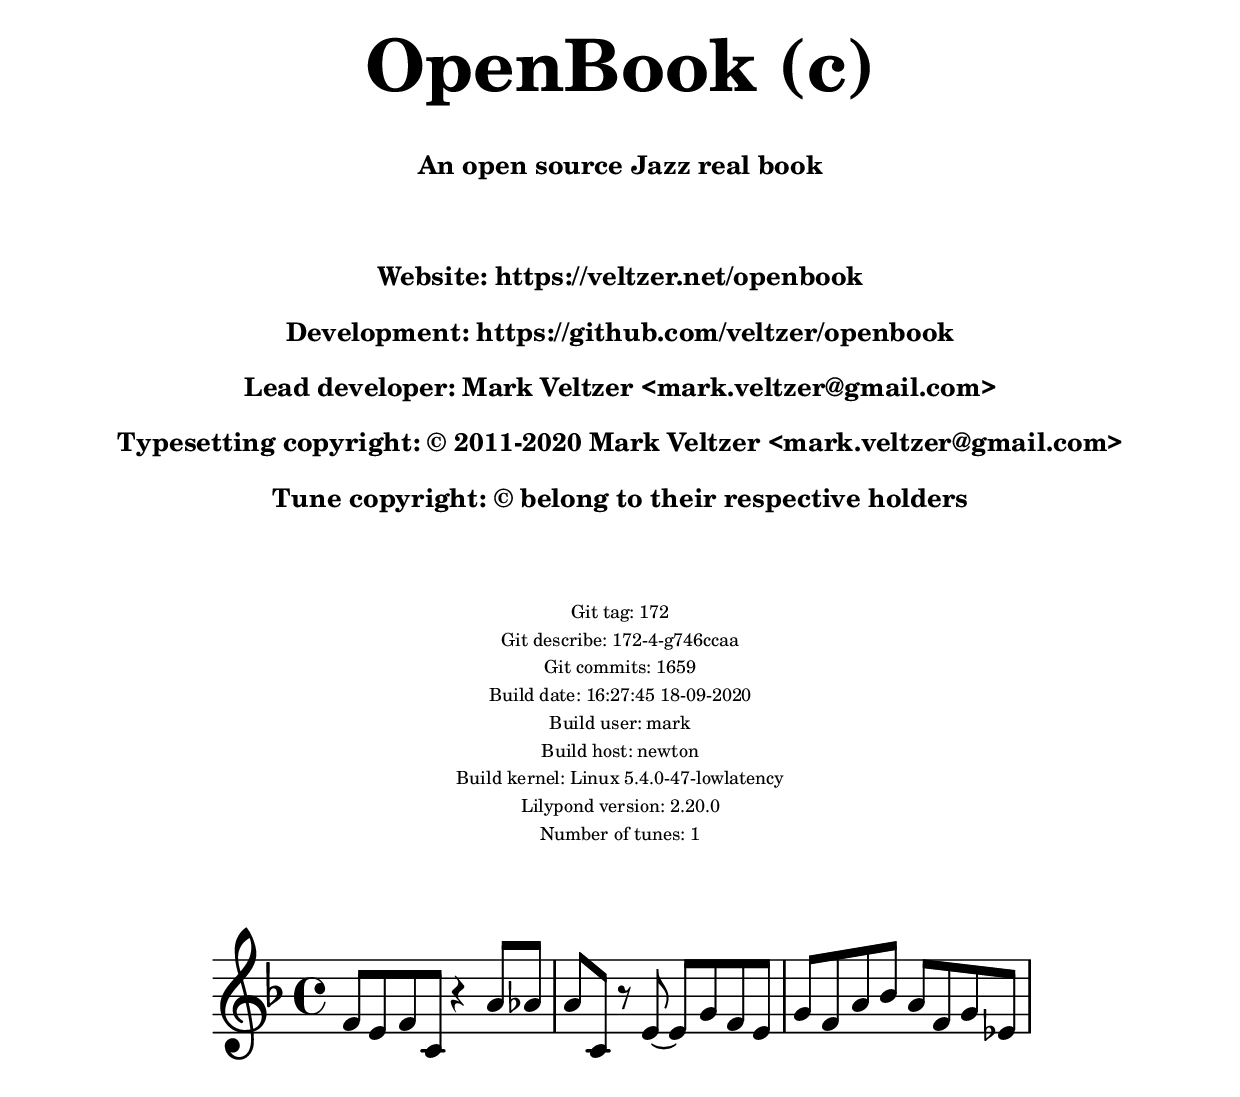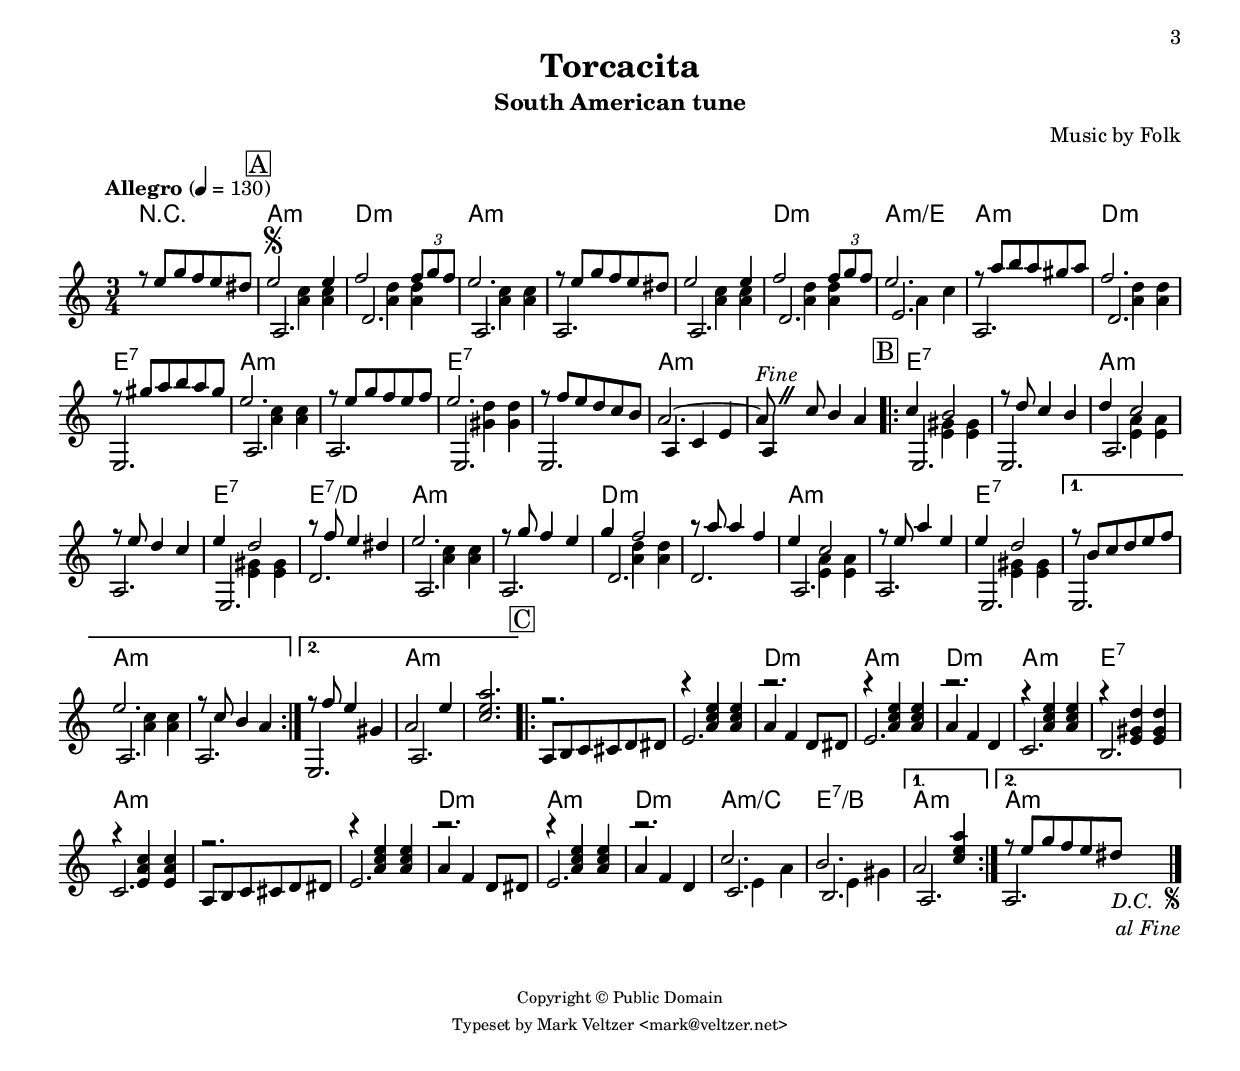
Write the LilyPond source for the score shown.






% lets emit the definitions

% end verbatim - this comment is a hack to prevent texinfo.tex
% from choking on non-European UTF-8 subsets

% this version tag will keep me compiling only on this version of lilypond.
%=====================================================================

\version "2.20.0"

% lets define a variable to hold the formatted build date (man 3 strftime):
%date=#(strftime "%T %d-%m-%Y" (localtime (current-time)))
%lilypond_version=#(lilypond-version)

% setting instruments for midi generation (bah - this doesn't work...)
%=====================================================================
%\set ChordNames.midiInstrument = #"acoustic grand"
%\set Staff.midiInstrument = #"flute"
%\set PianoStaff.instrumentName = #"acoustic grand"
% do not show chords unless they change...
%\set chordChanges = ##t

% number of staffs per page (this does not work because of my breaks)
%\paper {
%	system-count = #7
%}

\paper {
%% reduce spaces between systems and the bottom (taken from the lilypond
%% documentation and found the relevant variable)
%% the result of this is that I can fit 8 single staffs in one page
%% which is ideal for Jazz (think 32 bar divided into 8 lines of 4 bars each...).
%% I should really only apply this thing for Jazz tunes but that is a TODO item.
%% default is 4\mm - 3 already causes 8 staffs to take 2 pages
	between-system-padding = 2\mm
%% default is 20\mm
%% between-system-space = 16\mm
%% ragged-last-bottom = ##f
%% ragged-bottom = ##f

%% make lilypond increase the distance of the footer from the bottom of the page
%% it seems that if you don't do something like this you're going to have
%% a real problem seeing the footer in postscript printing....
%%bottom-margin = 2.5\cm

%% from /usr/share/lilypond/2.12.3/ly/titling-init.ly
%% to stop lilypond from printing footers...
	oddFooterMarkup = \markup {}

%% prevent lilypond from printing the headers...

	scoreTitleMarkup = \markup {}
	bookTitleMarkup = \markup {}
}
\layout {
%% don't have the first line indented
	indent = 0.0 \cm
%% don't know what this is (taken from Laurent Martelli...)
%%textheight = 1.5\cm

	\context {
		\Score
	%% change the size of the text fonts
	%%\override LyricText #'font-family = #'typewriter
		\override LyricText #'font-size = #'-2

	%% set the style of the chords to Jazz - I don't see this making any effect
		\override ChordName #'style = #'jazz
	%%\override ChordName #'word-space = #2

	%% set the chord size and font
	%%\override ChordName #'font-series = #'bold
	%%\override ChordName #'font-family = #'roman
	%%\override ChordName #'font-size = #-1

	%% don't show bar numbers (for jazz it makes it too cluttery)
		\remove "Bar_number_engraver"
	}
}
% reduce the font size (taken from the lilypond info documentation, default is 20)
#(set-global-staff-size 17.82)

% There is no need to set the paper size to a4 since it is the default.
% make lilypond use paper of size a4 (Is this the default ?!?)
%#(set-default-paper-size "a4")
%)

% Don't have textedit:// links for every note in the pdf file.
% This reduces the size of the pdf by a lot
\pointAndClickOff

% chord related matters
myChordDefinitions={
	<c ees ges bes des' fes' aes'>-\markup \super {7alt}
	<c e g bes f'>-\markup \super {7sus}
	<c e g bes d f'>-\markup \super {9sus}
	<c e g f'>-\markup \super {sus}
	<c ees ges bes>-\markup { "m" \super { "7 " \flat "5" } }
	<c ees ges beses>-\markup { "dim" \super { "7" } }
	<c ees ges>-\markup { "dim" }
%%<c e g b>-\markup { "maj7" }
	<c e gis bes d'>-\markup { \super { "9 " \sharp "5" } }
	<c e g bes d' a'>-\markup \super {13}
	<c e g bes d' fis'>-\markup { \super { "9 " \sharp "11" } }
}
myChordExceptions=#(append
	(sequential-music-to-chord-exceptions myChordDefinitions #t)
	ignatzekExceptions
)

% some macros to be reused all over
% =====================================================================
myBreak=\break
% do line breaks really matter?
myEndLine=\break
%myEndLine={}
myEndLineVoltaNotLast={}
myEndLineVoltaLast=\break
myEndLineVolta=\break
partBar=\bar "||"
endBar=\bar "|."
startBar=\bar ".|"
startRepeat=\bar "|:"
endRepeat=\bar ":|"
startTune={}
endTune=\bar "|."
myFakeEndLine={}
mySegno=\mark \markup { \musicglyph #"scripts.segno" }
myCoda=\mark \markup { \musicglyph #"scripts.coda" }

% some functions to be reused all over
% =====================================================================
% A wrapper for section markers that allows us to control their formatting

% You can have a circle instead of a box using:
% \mark \markup { \circle #mark }
myMark =
#(define-music-function
	(parser location mark)
	(markup?)
	#{
	\mark \markup { \box #mark }
	#})
myWordMark =
#(define-music-function
	(parser location mark)
	(markup?)
	#{
	\mark \markup { \box #mark }
	#})
% grace that does appoggiatura
%\grace $notes
myGrace = #(define-music-function (parser location notes) (ly:music?) #{ \appoggiatura $notes #})
% grace that does nothing
%myGrace = #(define-music-function (parser location notes) (ly:music?) #{ #})

% this is a macro that * really * breaks lines. You don't really need this since a regular \break will work
% AS LONG AS you have the '\remove Bar_engraver' enabled...
hardBreak={ \bar "" \break }
% a macro to make vertical space
verticalSpace=\markup { \null }

% macros to help in parenthesizing chords
% see the playground area for openbook and http://lilypond.1069038.n5.nabble.com/Parenthesizing-chord-names-td44370.html
#(define (left-parenthesis-ignatzek-chord-names in-pitches bass inversion context) (markup #:line ("(" (ignatzek-chord-names in-pitches bass inversion context))))
#(define (right-parenthesis-ignatzek-chord-names in-pitches bass inversion context) (markup #:line ((ignatzek-chord-names in-pitches bass inversion context) ")")))
#(define (parenthesis-ignatzek-chord-names in-pitches bass inversion context) (markup #:line ("(" (ignatzek-chord-names in-pitches bass inversion context) ")")))
LPC = { \once \set chordNameFunction = #left-parenthesis-ignatzek-chord-names }
RPC = { \once \set chordNameFunction = #right-parenthesis-ignatzek-chord-names }
OPC = { \once \set chordNameFunction = #parenthesis-ignatzek-chord-names }

% some macros for marking parts of jazz tunes
% =====================================================================
startSong={}
% If we want endings of parts to be denoted by anything we need
% to find a smarter function that this since this will tend
% to make other things disapper (repeat markings etc)
%endSong=\bar "|."
endSong={}
startPart={}
% If we want endings of parts to be denoted by anything we need
% to find a smarter function that this since this will tend
% to make other things disapper (repeat markings etc)
% endPart=\bar "||"
endPart={}
startChords={
%% this causes chords that do not change to disappear...
	\set chordChanges = ##t
%% use my own chord exceptions
	\set chordNameExceptions = #myChordExceptions
}
endChords={}


% lets always include guitar definitions
\include "predefined-guitar-fretboards.ly"

% book header
%\book {
%% this is the title page
	\bookpart {
		\markup {
			\column {
				\null
				\null
				\null
				\null
				\null
				\null
				\null
				\null
				\null
				\null
				\fill-line { \fontsize #11 \bold "OpenBook (c)"}
				\null
				\null
				\fill-line { \larger \larger \bold "An open source Jazz real book" }
				\null
				\null
				\null
				\fill-line {
					\huge \bold \concat {
						"Website: "
						\with-url #"https://veltzer.net/openbook" https://veltzer.net/openbook
					}
				}
				\null
				\fill-line {
					\huge \bold \concat {
						"Development: "
						\with-url #"https://github.com/veltzer/openbook" https://github.com/veltzer/openbook
					}
				}
				\null
				\fill-line {
					\huge \bold \concat {
						"Lead developer: Mark Veltzer "
						"<" \with-url #"mailto:mark.veltzer@gmail.com" mark.veltzer@gmail.com ">"
					}
				}
				\null
				\fill-line {
					\huge \bold \concat {
						"Typesetting copyright: © 2011-"
						2020
						" Mark Veltzer "
						"<" \with-url #"mailto:mark.veltzer@gmail.com" mark.veltzer@gmail.com ">"
					}
				}
				\null
				\fill-line { \huge \bold "Tune copyright: © belong to their respective holders" }
				\null
				\null
				\null
				\fill-line { \small "Git tag: 172" }
				\fill-line { \small "Git describe: 172-4-g746ccaa" }
				\fill-line { \small "Git commits: 1659" }
				\fill-line { \small "Build date: 16:27:45 18-09-2020" }
				\fill-line { \small "Build user: mark" }
				\fill-line { \small "Build host: newton" }
				\fill-line { \small "Build kernel: Linux 5.4.0-47-lowlatency" }
				\fill-line { \small "Lilypond version: 2.20.0" }
				\fill-line { \small "Number of tunes: 1" }
				\null
				\null
				\null
			}
		}
		\score {
			<<
				\new Staff="Melody" {
					\new Voice="Voice"
					\relative c' {
						\time 4/4
						\key f \major
						\set fontSize = #-3
						f8 e f c r4 a'8 aes | a c, r e~ e g f e | g f a bes a f g ees
					}
				}
			>>
			\layout {
				#(layout-set-staff-size 35)
				indent = 2.6\cm
			}
		}
	}

\markuplist \table-of-contents
\pageBreak

% from here everything needs to go into a loop

% include anything the user wants before the bookpart starts



PartChords=\chordmode {
	\startSong
	\startChords

%% there is no need to worry about which instrument plays the chords
%% since they will not be heard...

	r2. |

	a:m | d:m | a2.*2:m | \myFakeEndLine
	a2.:m | d:m | a:m/e | a:m | \myFakeEndLine
	d:m | e:7 | a2.*2:m | \myFakeEndLine
	e:7 | a:m | \myFakeEndLine

	\repeat volta 2 {
		e2.*2:7 | a:m | \myFakeEndLine
		e2.:7 | e:7/d | a2.*2:m | \myFakeEndLine
		d:m | a:m | \myFakeEndLine
		e2.:7 |
	} \alternative {
		{ e2.:7 | a2.*2:m | }
		{ e2.:7 | a2.*2:m | }
	} \myFakeEndLine

	\repeat volta 2 {
		a2.*2:m | d2.:m | a:m | \myFakeEndLine
		d:m | a:m | e:7 | a:m | \myFakeEndLine
		a2.*2:m | d2.:m | a:m | \myFakeEndLine
		d:m | a:m/c | e:7/b |
	} \alternative {
		{ a:m | }
		{ a:m | }
	} \myFakeEndLine

	\endChords
	\endSong
}

PartHighVoice=\relative c' {

	\tempo "Allegro" 4 = 130
	\time 3/4
	\key c \major

%% this is to let lily know that this is voice one
	\voiceOne

	r8 e' g f e dis |

	\myMark "A"
	e2\segno e4 | f2 \tuplet 3/2 {f8 g f} | e2. | r8 e g f e dis | \myFakeEndLine
	e2 e4 | f2 \tuplet 3/2 {f8 g f} | e2. | r8 a b a gis a | \myFakeEndLine
	f2. | r8 gis a b a gis | e2. | r8 e g f e f | \myFakeEndLine
	e2. | r8 f e d c b | a2. ~ | a8-\markup { \italic "Fine" }
	\override BreathingSign.text = \markup {
		\musicglyph #"scripts.caesura.straight"
	}
	\breathe
	c b4 a | \myFakeEndLine

	\myMark "B"
	\repeat volta 2 {
		c4 b2 | r8 d c4 b | d c2 | r8 e d4 c | \myFakeEndLine
		e d2 | r8 f e4 dis | e2. | r8 g f4 e | \myFakeEndLine
		g f2 | r8 a a4 f | e c2 | r8 e a4 e | \myFakeEndLine
		e d2 |
	} \alternative {
		{ r8 b c d e f | e2. | r8 c b4 a | }
		{ r8 f' e4 gis, | a2 e'4 | <c e a>2. | }
	} \myFakeEndLine

	\myMark "C"
	\repeat volta 2 {
		r2. | r4 <a c e> <a c e> | r2. | r4 <a c e> <a c e> | \myFakeEndLine
		r2. | r4 <a c e> <a c e> | r4 <e gis d'> <e gis d'> | r4 <e a c> <e a c> | \myFakeEndLine
		r2. | r4 <a c e> <a c e> | r2. | r4 <a c e> <a c e> | \myFakeEndLine
		r2. | c | b |
	} \alternative {
		{ a2 <c e a>4 | }
		{ r8 e g f e dis_\markup {
			\center-column {
				\line
				{ \italic "D.C. "
				\tiny \raise #1
				\musicglyph #"scripts.segno"
				}
				\italic " al Fine"
			}
		} | }
	} \myFakeEndLine

	\endTune
}

PartMidVoice=\relative c' {
	\time 3/4

%% this is to let lily know that this is voice one
	\voiceTwo

	s2. |

	s4 <a' c> <a c> | s <a d> <a d> | s <a c> <a c> | s2. |
	s4 <a c> <a c> | s <a d> <a d> | s a c | s2. |
	s4 <a d> <a d> | s2. | s4 <a c> <a c> | s2. |
	s4 <gis d'> <gis d'> | s2. | s | s |

	\repeat volta 2 {
		s4 <e gis> <e gis> | s2. | s4 <e a> <e a> | s2. |
		s4 <e gis> <e gis> | s2. | s4 <a c> <a c> | s2. |
		s4 <a d> <a d> | s2. | s4 <e a> <e a> | s2. |
		s4 <e gis> <e gis> |
	} \alternative {
		{ s2. | s4 <a c> <a c> | s2. | }
		{ s2. | s2. | s2. | }
	}

	\repeat volta 2 {
		s2. | s2. | s2. | s2. |
		s2. | s2. | s2. | s2. |
		s2. | s2. | s2. | s2. |
		s2. | s4 e a | s e gis |
	} \alternative {
		{ s2. | }
		{ s2. | }
	}
}

PartLowVoice=\relative c' {
	\time 3/4

%% this is to let lily know that this is voice one
	\voiceThree

	s2. |

	a2. | d | a | a |
	a | d | e | a, |
	d | e, | a | a |
	e | e | a4 c e | a, s s |

	\repeat volta 2 {
		e2. | e | a | a |
		e | d' | a | a |
		d | d | a | a |
		e |
	} \alternative {
		{ e | a | a | }
		{ e | a | s | }
	}

	\repeat volta 2 {
		a8 b c cis d dis | e2. | a4 f d8 dis | e2. |
		a4 f d | c2. | b | c |
		a8 b c cis d dis | e2. | a4 f d8 dis | e2. |
		a4 f d | c2. | b |
	} \alternative {
		{ a | }
		{ a | }
	}
}



\bookpart {

% this causes the variables to be defined...











% now play with the variables that depend on language



% calculate the tag line


% calculate the typesetby




\tocItem \markup "Torcacita / Folk"





% taken from "/usr/share/lilypond/2.12.3/ly/titling-init.ly"
\markup {
	\column {
		\override #'(baseline-skip . 3.5)
		\column {
			\huge \larger \bold
			\fill-line { \larger "Torcacita" }
			\fill-line { \large \smaller \bold \larger "South American tune" }
			\fill-line {
				""
				"Music by Folk"
			}
			\fill-line {
				""
			}
		}
	}
}
\noPageBreak






% score for printing
\score {
	<<
		\new ChordNames="Partchords" \PartChords
		\new Staff="Melody" <<
			\new Voice="highvoice" \PartHighVoice
			\new Voice="midvoice" \PartMidVoice
			\new Voice="lowvoice" \PartLowVoice
		>>
	>>
	\layout {
	}
}


\noPageBreak
\markup \column {
%% just a little space
	\null
	\fill-line {
		\smaller \smaller { "Copyright © Public Domain" }
	}
	\fill-line {
		\smaller \smaller { "Typeset by Mark Veltzer <mark@veltzer.net>" }
	}
}



}


% book footer
%}
